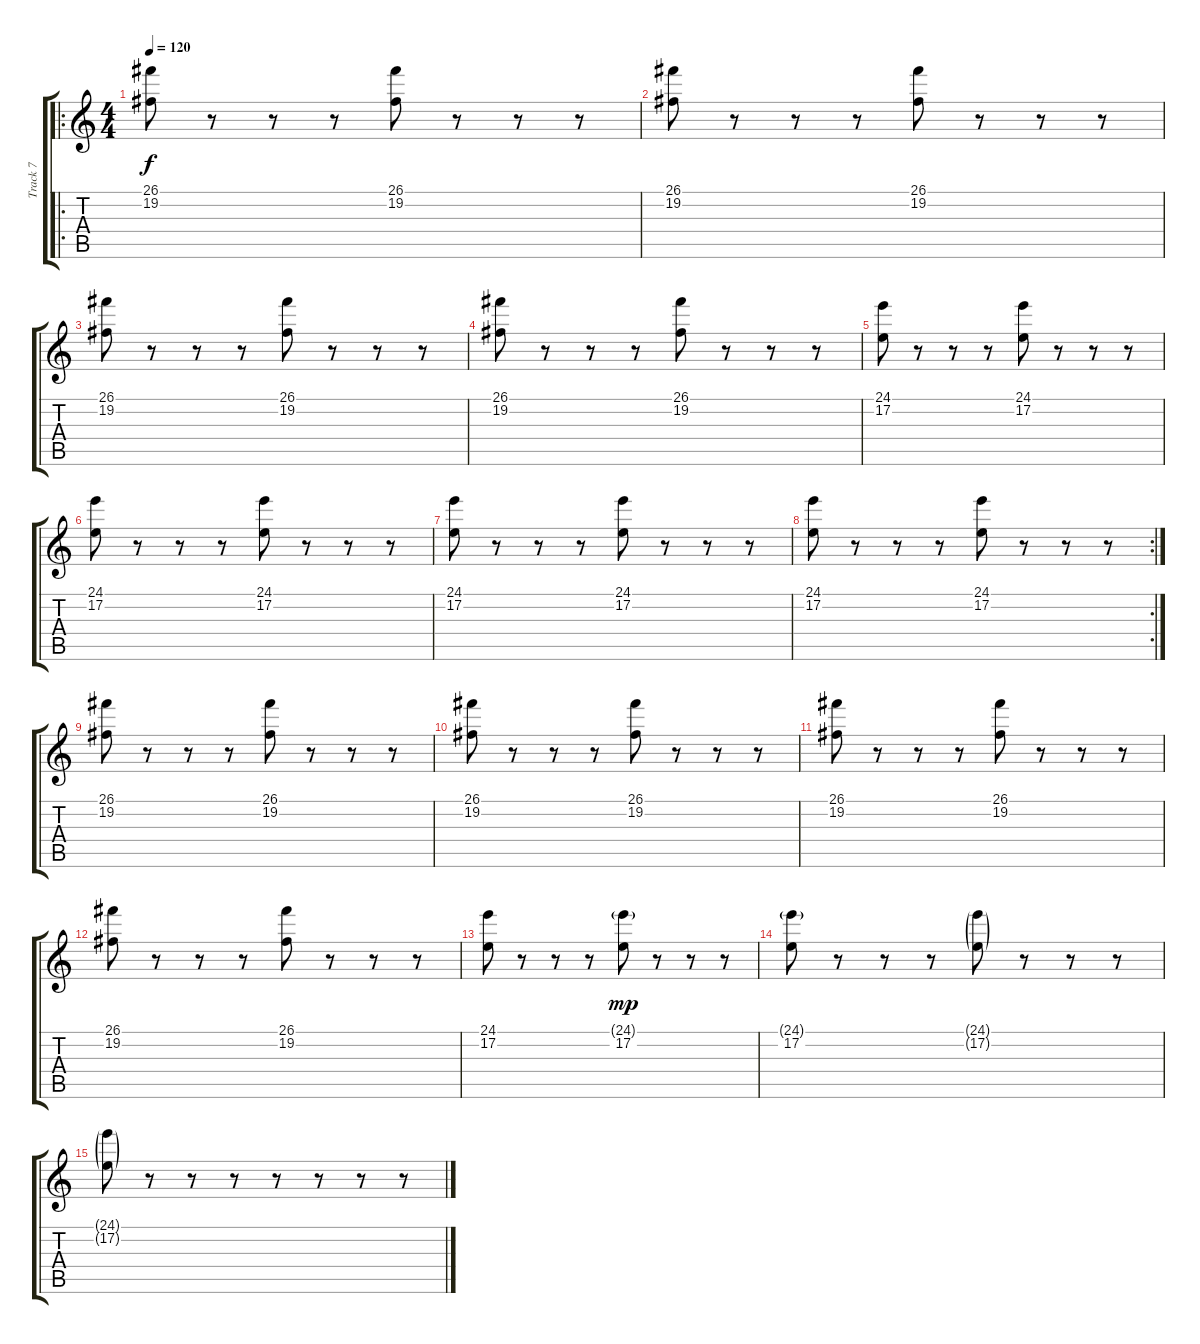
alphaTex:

\track ("Track 7" "Track 7") {instrument choiraahs}
\staff {score tabs}
\tuning (E4 B3 G3 D3 A2 E2) {hide}
\ro
\ts (4 4)
\tempo 120
\clef g2
\ks c
(26.1 19.2).8{dy f} r.8 r.8 r.8 (26.1 19.2).8 r.8 r.8 r.8 |
(26.1 19.2).8 r.8 r.8 r.8 (26.1 19.2).8 r.8 r.8 r.8 |
(26.1 19.2).8 r.8 r.8 r.8 (26.1 19.2).8 r.8 r.8 r.8 |
(26.1 19.2).8 r.8 r.8 r.8 (26.1 19.2).8 r.8 r.8 r.8 |
(24.1 17.2).8 r.8 r.8 r.8 (24.1 17.2).8 r.8 r.8 r.8 |
(24.1 17.2).8 r.8 r.8 r.8 (24.1 17.2).8 r.8 r.8 r.8 |
(24.1 17.2).8 r.8 r.8 r.8 (24.1 17.2).8 r.8 r.8 r.8 |
\rc 2
(24.1 17.2).8 r.8 r.8 r.8 (24.1 17.2).8 r.8 r.8 r.8 |
(26.1 19.2).8 r.8 r.8 r.8 (26.1 19.2).8 r.8 r.8 r.8 |
(26.1 19.2).8 r.8 r.8 r.8 (26.1 19.2).8 r.8 r.8 r.8 |
(26.1 19.2).8 r.8 r.8 r.8 (26.1 19.2).8 r.8 r.8 r.8 |
(26.1 19.2).8 r.8 r.8 r.8 (26.1 19.2).8 r.8 r.8 r.8 |
(24.1 17.2).8 r.8 r.8 r.8 (24.1{g} 17.2).8{dy mp} r.8 r.8 r.8 |
(24.1{g} 17.2).8 r.8 r.8 r.8 (24.1{g} 17.2{g}).8 r.8 r.8 r.8 |
(24.1{g} 17.2{g}).8 r.8 r.8 r.8 r.8 r.8 r.8 r.8
